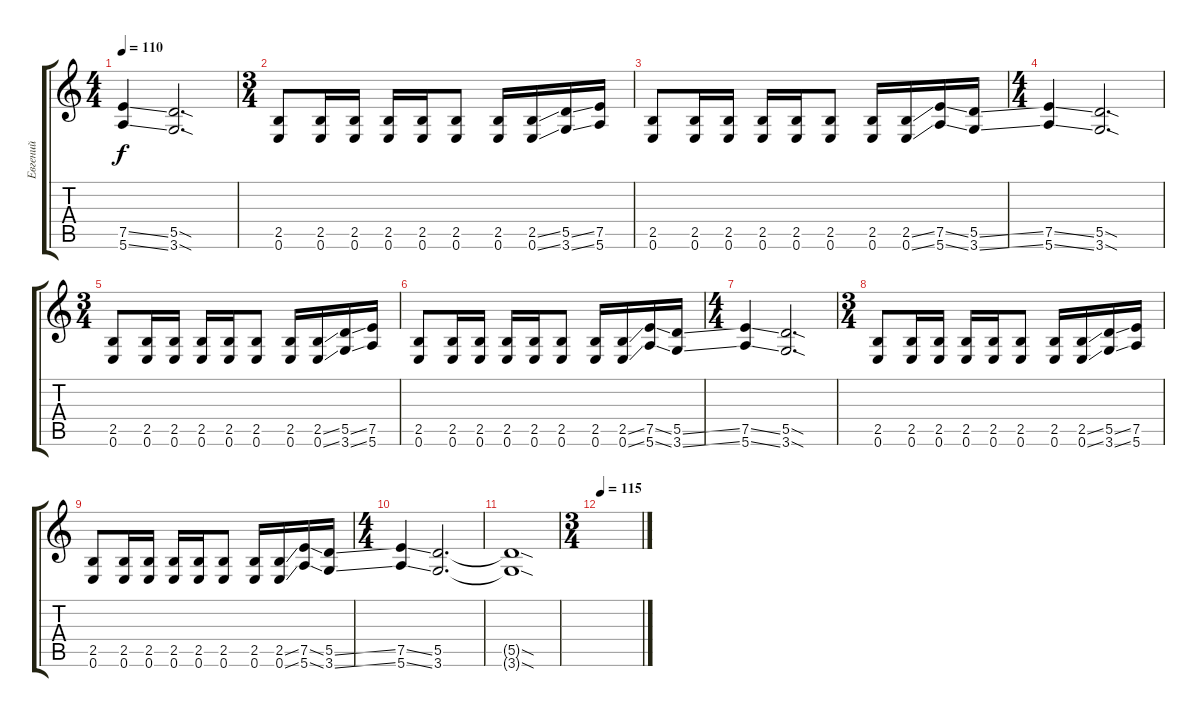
\track ("Евгений" "Евгений") {instrument distortionguitar}
\staff {score tabs}
\tuning (E4 B3 G3 D3 A2 E2) {hide}
\ts (4 4)
\tempo 110
\clef g2
\ks c
(7.5{ss} 5.6{ss}).4{dy f} (5.5{sod} 3.6{sod}).2{d} |
\ts (3 4)
(2.5 0.6).8 (2.5 0.6).16 (2.5 0.6).16 (2.5 0.6).16 (2.5 0.6).16 (2.5 0.6).8 (2.5 0.6).16 (2.5{ss} 0.6{ss}).16 (5.5{ss} 3.6{ss}).16 (7.5 5.6).16 |
(2.5 0.6).8 (2.5 0.6).16 (2.5 0.6).16 (2.5 0.6).16 (2.5 0.6).16 (2.5 0.6).8 (2.5 0.6).16 (2.5{ss} 0.6{ss}).16 (7.5{ss} 5.6{ss}).16 (5.5{ss} 3.6{ss}).16 |
\ts (4 4)
(7.5{ss} 5.6{ss}).4 (5.5{sod} 3.6{sod}).2{d} |
\ts (3 4)
(2.5 0.6).8 (2.5 0.6).16 (2.5 0.6).16 (2.5 0.6).16 (2.5 0.6).16 (2.5 0.6).8 (2.5 0.6).16 (2.5{ss} 0.6{ss}).16 (5.5{ss} 3.6{ss}).16 (7.5 5.6).16 |
(2.5 0.6).8 (2.5 0.6).16 (2.5 0.6).16 (2.5 0.6).16 (2.5 0.6).16 (2.5 0.6).8 (2.5 0.6).16 (2.5{ss} 0.6{ss}).16 (7.5{ss} 5.6{ss}).16 (5.5{ss} 3.6{ss}).16 |
\ts (4 4)
(7.5{ss} 5.6{ss}).4 (5.5{sod} 3.6{sod}).2{d} |
\ts (3 4)
(2.5 0.6).8 (2.5 0.6).16 (2.5 0.6).16 (2.5 0.6).16 (2.5 0.6).16 (2.5 0.6).8 (2.5 0.6).16 (2.5{ss} 0.6{ss}).16 (5.5{ss} 3.6{ss}).16 (7.5 5.6).16 |
(2.5 0.6).8 (2.5 0.6).16 (2.5 0.6).16 (2.5 0.6).16 (2.5 0.6).16 (2.5 0.6).8 (2.5 0.6).16 (2.5{ss} 0.6{ss}).16 (7.5{ss} 5.6{ss}).16 (5.5{ss} 3.6{ss}).16 |
\ts (4 4)
(7.5{ss} 5.6{ss}).4 (5.5 3.6).2{d} |
(5.5{sod t} 3.6{sod t}).1 |
\ts (3 4)
\tempo 115
